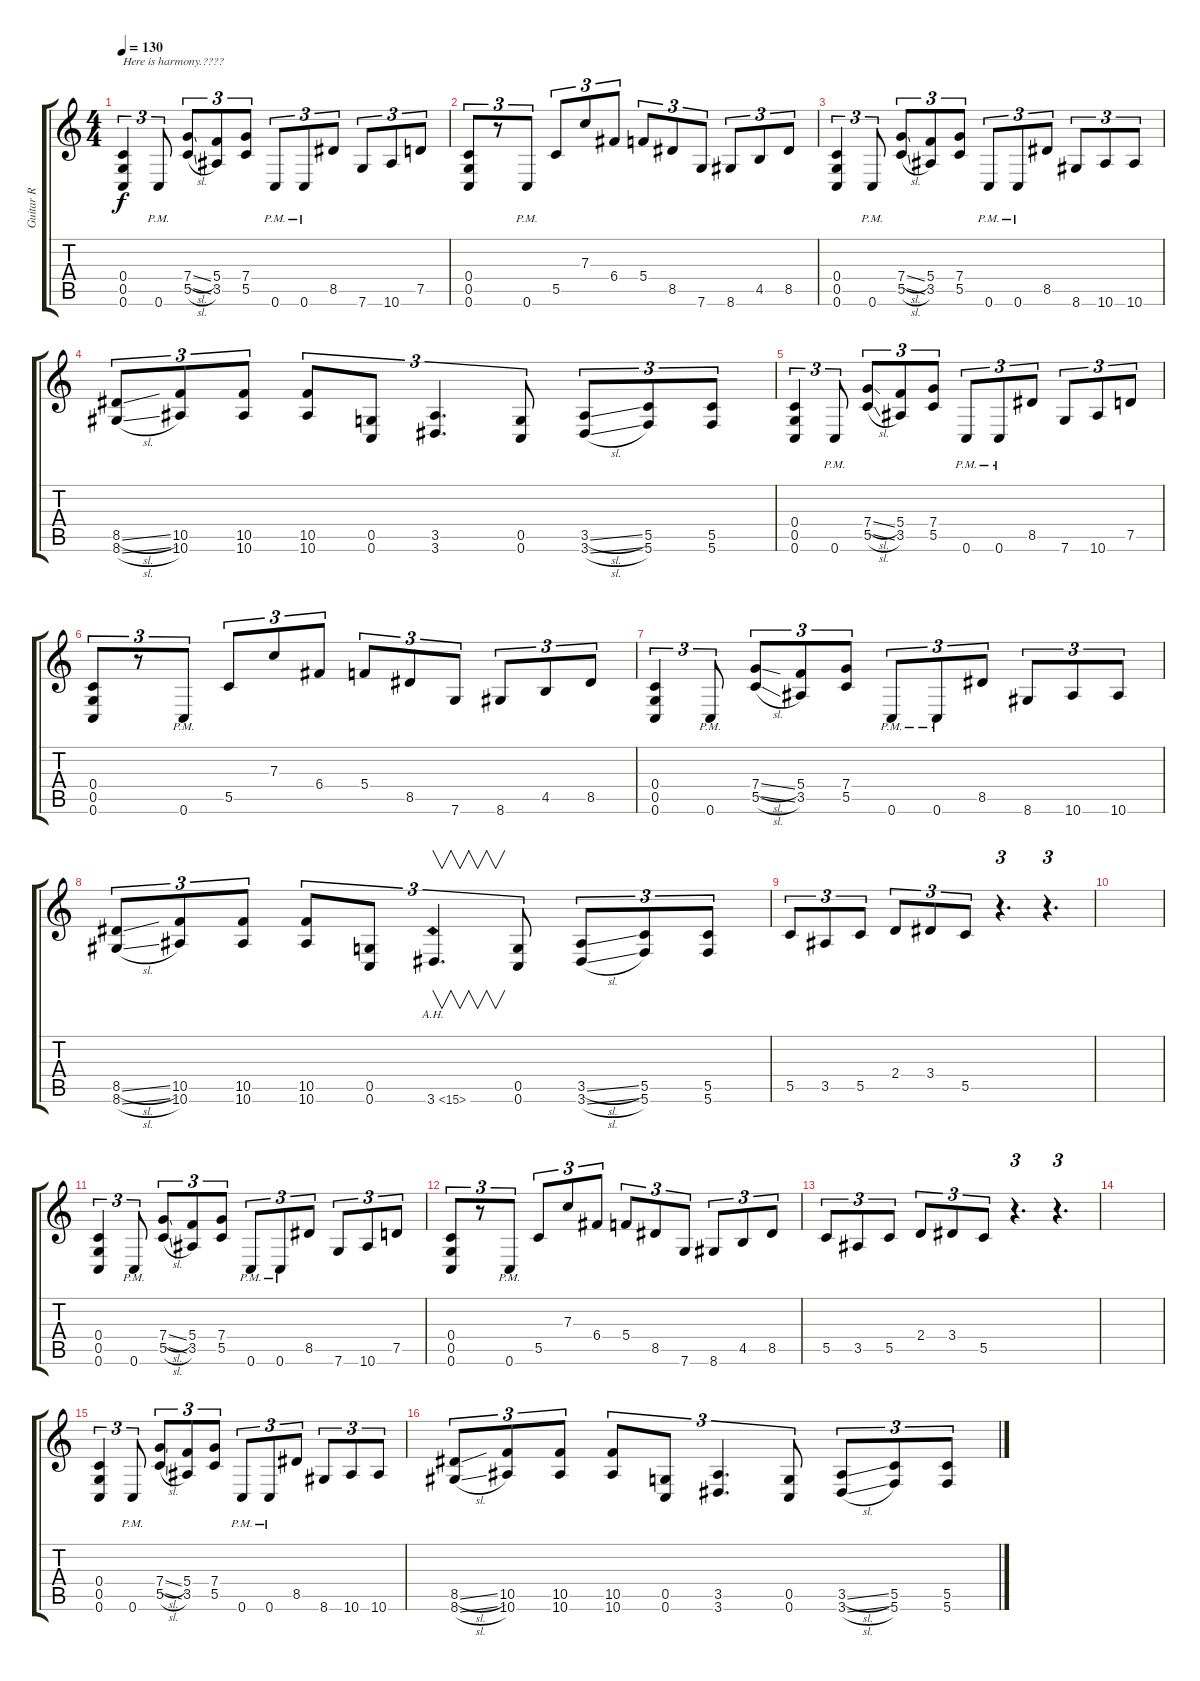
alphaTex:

\track ("Guitar R" "Guitar R") {instrument distortionguitar}
\staff {score tabs}
\tuning (D4 A3 F3 C3 G2 C2) {hide}
\ts (4 4)
\tempo 130
\clef g2
\ks c
(0.4 0.5 0.6).4{tu (3 2) txt "Here is harmony.????" dy f} 0.6{pm}.8{tu (3 2)} (7.4{sl} 5.5{sl}).8{tu (3 2)} (5.4 3.5).8{tu (3 2)} (7.4 5.5).8{tu (3 2)} 0.6{pm}.8{tu (3 2)} 0.6{pm}.8{tu (3 2)} 8.5.8{tu (3 2)} 7.6.8{tu (3 2)} 10.6.8{tu (3 2)} 7.5.8{tu (3 2)} |
(0.4 0.5 0.6).8{tu (3 2)} r.8{tu (3 2)} 0.6{pm}.8{tu (3 2)} 5.5.8{tu (3 2)} 7.3.8{tu (3 2)} 6.4.8{tu (3 2)} 5.4.8{tu (3 2)} 8.5.8{tu (3 2)} 7.6.8{tu (3 2)} 8.6.8{tu (3 2)} 4.5.8{tu (3 2)} 8.5.8{tu (3 2)} |
(0.4 0.5 0.6).4{tu (3 2)} 0.6{pm}.8{tu (3 2)} (7.4{sl} 5.5{sl}).8{tu (3 2)} (5.4 3.5).8{tu (3 2)} (7.4 5.5).8{tu (3 2)} 0.6{pm}.8{tu (3 2)} 0.6{pm}.8{tu (3 2)} 8.5.8{tu (3 2)} 8.6.8{tu (3 2)} 10.6.8{tu (3 2)} 10.6.8{tu (3 2)} |
(8.5{sl} 8.6{sl}).8{tu (3 2)} (10.5 10.6).8{tu (3 2)} (10.5 10.6).8{tu (3 2)} (10.5 10.6).8{tu (3 2)} (0.5 0.6).8{tu (3 2)} (3.5 3.6).4{d tu (3 2)} (0.5 0.6).8{tu (3 2)} (3.5{sl} 3.6{sl}).8{tu (3 2)} (5.5 5.6).8{tu (3 2)} (5.5 5.6).8{tu (3 2)} |
(0.4 0.5 0.6).4{tu (3 2)} 0.6{pm}.8{tu (3 2)} (7.4{sl} 5.5{sl}).8{tu (3 2)} (5.4 3.5).8{tu (3 2)} (7.4 5.5).8{tu (3 2)} 0.6{pm}.8{tu (3 2)} 0.6{pm}.8{tu (3 2)} 8.5.8{tu (3 2)} 7.6.8{tu (3 2)} 10.6.8{tu (3 2)} 7.5.8{tu (3 2)} |
(0.4 0.5 0.6).8{tu (3 2)} r.8{tu (3 2)} 0.6{pm}.8{tu (3 2)} 5.5.8{tu (3 2)} 7.3.8{tu (3 2)} 6.4.8{tu (3 2)} 5.4.8{tu (3 2)} 8.5.8{tu (3 2)} 7.6.8{tu (3 2)} 8.6.8{tu (3 2)} 4.5.8{tu (3 2)} 8.5.8{tu (3 2)} |
(0.4 0.5 0.6).4{tu (3 2)} 0.6{pm}.8{tu (3 2)} (7.4{sl} 5.5{sl}).8{tu (3 2)} (5.4 3.5).8{tu (3 2)} (7.4 5.5).8{tu (3 2)} 0.6{pm}.8{tu (3 2)} 0.6{pm}.8{tu (3 2)} 8.5.8{tu (3 2)} 8.6.8{tu (3 2)} 10.6.8{tu (3 2)} 10.6.8{tu (3 2)} |
(8.5{sl} 8.6{sl}).8{tu (3 2)} (10.5 10.6).8{tu (3 2)} (10.5 10.6).8{tu (3 2)} (10.5 10.6).8{tu (3 2)} (0.5 0.6).8{tu (3 2)} 3.6{ah 12}.4{v d tu (3 2)} (0.5 0.6).8{tu (3 2)} (3.5{sl} 3.6{sl}).8{tu (3 2)} (5.5 5.6).8{tu (3 2)} (5.5 5.6).8{tu (3 2)} |
5.5.8{tu (3 2)} 3.5.8{tu (3 2)} 5.5.8{tu (3 2)} 2.4.8{tu (3 2)} 3.4.8{tu (3 2)} 5.5.8{tu (3 2)} r.4{d tu (3 2)} r.4{d tu (3 2)} |
|
(0.4 0.5 0.6).4{tu (3 2)} 0.6{pm}.8{tu (3 2)} (7.4{sl} 5.5{sl}).8{tu (3 2)} (5.4 3.5).8{tu (3 2)} (7.4 5.5).8{tu (3 2)} 0.6{pm}.8{tu (3 2)} 0.6{pm}.8{tu (3 2)} 8.5.8{tu (3 2)} 7.6.8{tu (3 2)} 10.6.8{tu (3 2)} 7.5.8{tu (3 2)} |
(0.4 0.5 0.6).8{tu (3 2)} r.8{tu (3 2)} 0.6{pm}.8{tu (3 2)} 5.5.8{tu (3 2)} 7.3.8{tu (3 2)} 6.4.8{tu (3 2)} 5.4.8{tu (3 2)} 8.5.8{tu (3 2)} 7.6.8{tu (3 2)} 8.6.8{tu (3 2)} 4.5.8{tu (3 2)} 8.5.8{tu (3 2)} |
5.5.8{tu (3 2)} 3.5.8{tu (3 2)} 5.5.8{tu (3 2)} 2.4.8{tu (3 2)} 3.4.8{tu (3 2)} 5.5.8{tu (3 2)} r.4{d tu (3 2)} r.4{d tu (3 2)} |
|
(0.4 0.5 0.6).4{tu (3 2)} 0.6{pm}.8{tu (3 2)} (7.4{sl} 5.5{sl}).8{tu (3 2)} (5.4 3.5).8{tu (3 2)} (7.4 5.5).8{tu (3 2)} 0.6{pm}.8{tu (3 2)} 0.6{pm}.8{tu (3 2)} 8.5.8{tu (3 2)} 8.6.8{tu (3 2)} 10.6.8{tu (3 2)} 10.6.8{tu (3 2)} |
(8.5{sl} 8.6{sl}).8{tu (3 2)} (10.5 10.6).8{tu (3 2)} (10.5 10.6).8{tu (3 2)} (10.5 10.6).8{tu (3 2)} (0.5 0.6).8{tu (3 2)} (3.5 3.6).4{d tu (3 2)} (0.5 0.6).8{tu (3 2)} (3.5{sl} 3.6{sl}).8{tu (3 2)} (5.5 5.6).8{tu (3 2)} (5.5 5.6).8{tu (3 2)}
